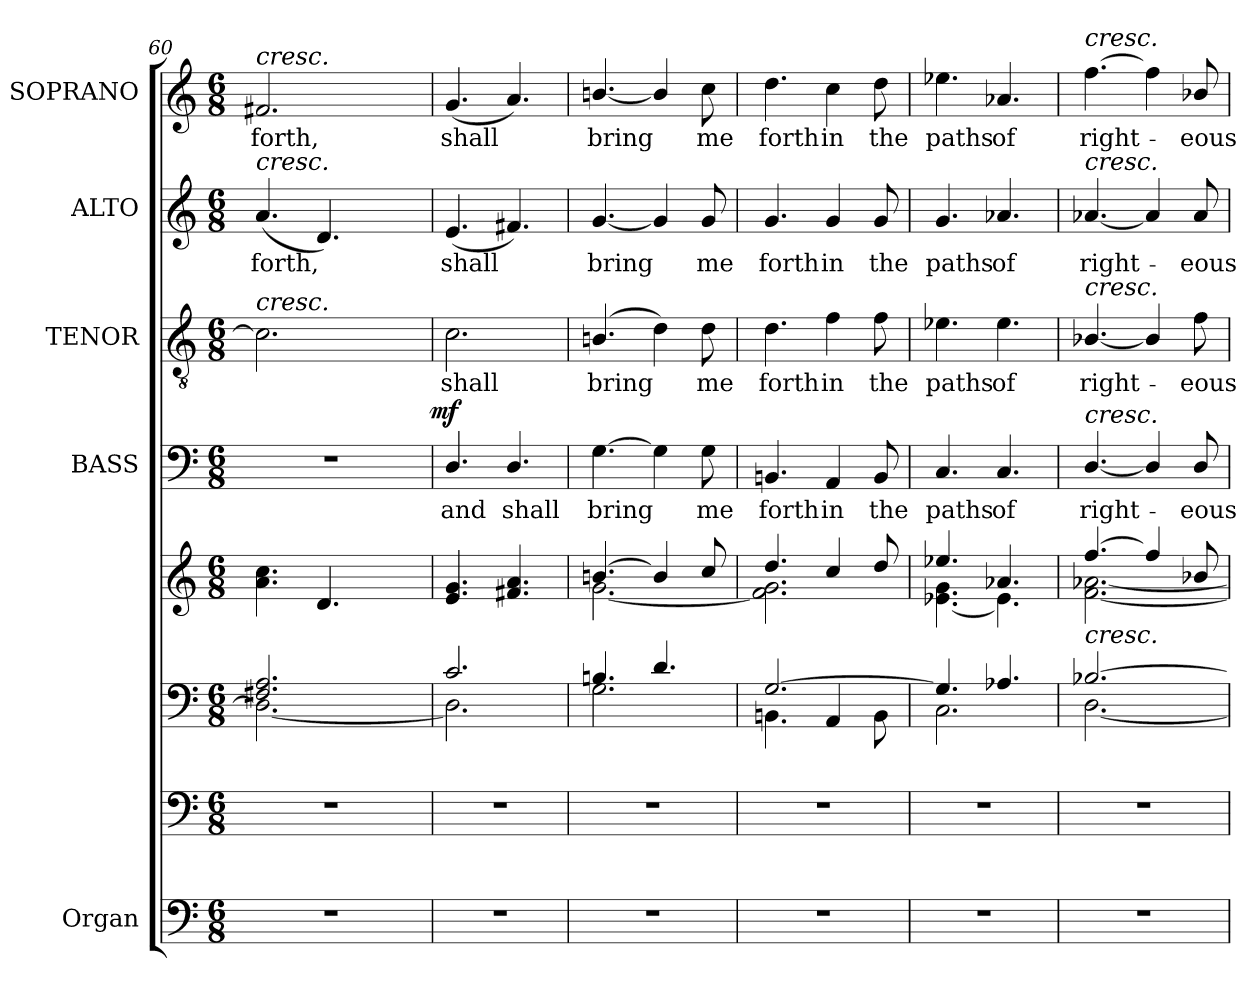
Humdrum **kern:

**kern	**kern	**kern	**kern	**kern	**text	**dynam	**kern	**text	**kern	**text	**kern	**text
*part5	*part5	*part5	*part5	*part4	*part4	*part4	*part3	*part3	*part2	*part2	*part1	*part1
*staff8	*staff7	*staff6	*staff5	*staff4	*staff4	*staff4	*staff3	*staff3	*staff2	*staff2	*staff1	*staff1
*I"Organ	*	*	*	*I"BASS	*	*	*I"TENOR	*	*I"ALTO	*	*I"SOPRANO	*
*I'Org.	*	*	*	*I'B.	*	*	*I'T.	*	*I'A.	*	*I'S.	*
*clefF4	*clefF4	*clefF4	*clefG2	*clefF4	*	*	*clefGv2	*	*clefG2	*	*clefG2	*
*	*	*	*	*	*	*	*ITrd7c12	*	*	*	*	*
*k[]	*k[]	*k[]	*k[]	*k[]	*	*	*k[]	*	*k[]	*	*k[]	*
*C:	*C:	*C:	*C:	*C:	*	*	*C:	*	*C:	*	*C:	*
*M6/8	*M6/8	*M6/8	*M6/8	*M6/8	*	*	*M6/8	*	*M6/8	*	*M6/8	*
=60	=60	=60	=60	=60	=60	=60	=60	=60	=60	=60	=60	=60
!LO:N:vis=1	!LO:N:vis=1	!	!	!LO:N:vis=1	!	!	!	!	!	!	!	!
*	*	*^	*	*	*	*	*	*	*	*	*	*
!	!	!	!	!	!	!	!	!	!	!	!LO:LY:b:color=#000000	!	!
!	!	!	!	!	!	!	!	!	!	!	!	!LO:TX:a:i:t=cresc.	!
!	!	!	!	!	!	!	!	!	!	!LO:TX:a:i:t=cresc.	!	!	!
!	!	!	!	!	!	!	!	!LO:TX:a:i:t=cresc.	!	!	!	!	!
!	!	!	!	!	!	!	!	!	!	!	!	!	!LO:LY:b:color=#000000
*	*	*	*	*	*^	*	*	*	*	*	*	*	*
2.r	2.r	2.F#Xi/ 2.Ai	2.Di\_	4.ai\ 4.cci	2.r	2ryy	.	.	2.Ci\]	.	(4.ai/	forth,	2.f#Xi/	forth,
.	.	.	.	4.di/	.	.	.	.	.	.	4.di/)	.	.	.
.	.	.	.	.	.	8ryy	.	.	.	.	.	.	.	.
.	.	.	.	.	.	16ryy	.	.	.	.	.	.	.	.
.	.	.	.	.	.	32ryy	.	.	.	.	.	.	.	.
.	.	.	.	.	.	64ryy	.	.	.	.	.	.	.	.
.	.	.	.	.	.	128...ryy	.	.	.	.	.	.	.	.
.	.	.	.	.	.	1024ryy	.	mf	.	.	.	.	.	.
=61	=61	=61	=61	=61	=61	=61	=61	=61	=61	=61	=61	=61	=61	=61
!LO:N:vis=1	!LO:N:vis=1	!	!	!	!	!	!	!	!	!	!	!	!	!
*	*	*	*	*	*v	*v	*	*	*	*	*	*	*	*
*	*	*	*	*	*^	*	*	*	*	*	*	*	*
!	!	!	!	!	!	!	!LO:LY:b:color=#000000	!	!	!	!	!	!	!
*	*	*	*	*	*v	*v	*	*	*	*	*	*	*	*
*	*	*	*	*	*^	*	*	*	*	*	*	*	*
!	!	!	!	!	!	!	!	!	!	!LO:LY:b:color=#000000	!	!	!	!
*	*	*	*	*	*v	*v	*	*	*	*	*	*	*	*
*	*	*	*	*	*^	*	*	*	*	*	*	*	*
!	!	!	!	!	!	!	!	!	!	!	!	!LO:LY:b:color=#000000	!	!
*	*	*	*	*	*v	*v	*	*	*	*	*	*	*	*
*	*	*	*	*	*^	*	*	*	*	*	*	*	*
!	!	!	!	!	!	!	!	!	!	!	!	!	!	!LO:LY:b:color=#000000
*	*	*	*	*	*v	*v	*	*	*	*	*	*	*	*
2.r	2.r	2.ci/	2.Di\]	4.ei/ 4.gi	4.Di/	and	.	2.Ci\	shall	(4.ei/	shall	(4.gi/	shall
!	!	!	!	!	!	!LO:LY:b:color=#000000	!	!	!	!	!	!	!
.	.	.	.	4.f#Xi/ 4.ai	4.Di/	shall	.	.	.	4.f#Xi/)	.	4.ai/)	.
=62	=62	=62	=62	=62	=62	=62	=62	=62	=62	=62	=62	=62	=62
!LO:N:vis=1	!LO:N:vis=1	!	!	!	!	!	!	!	!	!	!	!	!
*	*	*	*	*^	*	*	*	*	*	*	*	*	*
!	!	!	!	!	!	!	!LO:LY:b:color=#000000	!	!	!	!	!	!	!
!	!	!	!	!	!	!	!	!	!	!LO:LY:b:color=#000000	!	!	!	!
!	!	!	!	!	!	!	!	!	!	!	!	!LO:LY:b:color=#000000	!	!
!	!	!	!	!	!	!	!	!	!	!	!	!	!	!LO:LY:b:color=#000000
2.r	2.r	4.Bni/	2.Gi\	[4.bni/	[2.gi\	[4.Gi\	bring	.	(4.BBni/	bring	[4.gi/	bring	[4.bni/	bring
.	.	4.di/	.	4bi/]	.	4Gi\]	.	.	4Di\)	.	4gi/]	.	4bi/]	.
!	!	!	!	!	!	!	!LO:LY:b:color=#000000	!	!	!	!	!	!	!
!	!	!	!	!	!	!	!	!	!	!LO:LY:b:color=#000000	!	!	!	!
!	!	!	!	!	!	!	!	!	!	!	!	!LO:LY:b:color=#000000	!	!
!	!	!	!	!	!	!	!	!	!	!	!	!	!	!LO:LY:b:color=#000000
.	.	.	.	8cci/	.	8Gi\	me	.	8Di\	me	8gi/	me	8cci\	me
=63	=63	=63	=63	=63	=63	=63	=63	=63	=63	=63	=63	=63	=63	=63
!LO:N:vis=1	!LO:N:vis=1	!	!	!	!	!	!	!	!	!	!	!	!	!
!	!	!	!	!	!	!	!LO:LY:b:color=#000000	!	!	!	!	!	!	!
!	!	!	!	!	!	!	!	!	!	!LO:LY:b:color=#000000	!	!	!	!
!	!	!	!	!	!	!	!	!	!	!	!	!LO:LY:b:color=#000000	!	!
!	!	!	!	!	!	!	!	!	!	!	!	!	!	!LO:LY:b:color=#000000
2.r	2.r	[2.Gi/	4.BBni\	4.ddi/	2.fi\ 2.gi]	4.BBni/	forth	.	4.Di\	forth	4.gi/	forth	4.ddi\	forth
!	!	!	!	!	!	!	!LO:LY:b:color=#000000	!	!	!	!	!	!	!
!	!	!	!	!	!	!	!	!	!	!LO:LY:b:color=#000000	!	!	!	!
!	!	!	!	!	!	!	!	!	!	!	!	!LO:LY:b:color=#000000	!	!
!	!	!	!	!	!	!	!	!	!	!	!	!	!	!LO:LY:b:color=#000000
.	.	.	4AAi/	4cci/	.	4AAi/	in	.	4Fi\	in	4gi/	in	4cci\	in
!	!	!	!	!	!	!	!LO:LY:b:color=#000000	!	!	!	!	!	!	!
!	!	!	!	!	!	!	!	!	!	!LO:LY:b:color=#000000	!	!	!	!
!	!	!	!	!	!	!	!	!	!	!	!	!LO:LY:b:color=#000000	!	!
!	!	!	!	!	!	!	!	!	!	!	!	!	!	!LO:LY:b:color=#000000
.	.	.	8BBi\	8ddi/	.	8BBi/	the	.	8Fi\	the	8gi/	the	8ddi\	the
=64	=64	=64	=64	=64	=64	=64	=64	=64	=64	=64	=64	=64	=64	=64
!LO:N:vis=1	!LO:N:vis=1	!	!	!	!	!	!	!	!	!	!	!	!	!
!	!	!	!	!	!	!	!LO:LY:b:color=#000000	!	!	!	!	!	!	!
!	!	!	!	!	!	!	!	!	!	!LO:LY:b:color=#000000	!	!	!	!
!	!	!	!	!	!	!	!	!	!	!	!	!LO:LY:b:color=#000000	!	!
!	!	!	!	!	!	!	!	!	!	!	!	!	!	!LO:LY:b:color=#000000
2.r	2.r	4.Gi/]	2.Ci\	4.ee-Xi/	[4.e-Xi\ 4.gi	4.Ci/	paths	.	4.E-Xi\	paths	4.gi/	paths	4.ee-Xi\	paths
!	!	!	!	!	!	!	!LO:LY:b:color=#000000	!	!	!	!	!	!	!
!	!	!	!	!	!	!	!	!	!	!LO:LY:b:color=#000000	!	!	!	!
!	!	!	!	!	!	!	!	!	!	!	!	!LO:LY:b:color=#000000	!	!
!	!	!	!	!	!	!	!	!	!	!	!	!	!	!LO:LY:b:color=#000000
.	.	4.A-Xi/	.	4.a-Xi/	4.e-i\]	4.Ci/	of	.	4.E-i\	of	4.a-Xi/	of	4.a-Xi/	of
=65	=65	=65	=65	=65	=65	=65	=65	=65	=65	=65	=65	=65	=65	=65
!LO:N:vis=1	!LO:N:vis=1	!	!	!	!	!	!	!	!	!	!	!	!	!
!	!	!	!	!	!	!	!LO:LY:b:color=#000000	!	!	!	!	!	!	!
!	!	!	!	!	!	!	!	!	!	!LO:LY:b:color=#000000	!	!	!	!
!	!	!	!	!	!	!	!	!	!	!	!	!LO:LY:b:color=#000000	!	!
!	!	!	!	!	!	!	!	!	!	!	!	!	!LO:TX:a:i:t=cresc.	!
!	!	!	!	!	!	!	!	!	!	!	!LO:TX:a:i:t=cresc.	!	!	!
!	!	!	!	!	!	!	!	!	!LO:TX:a:i:t=cresc.	!	!	!	!	!
!	!	!	!	!	!	!LO:TX:a:i:t=cresc.	!	!	!	!	!	!	!	!
!	!	!LO:TX:a:i:t=cresc.	!	!	!	!	!	!	!	!	!	!	!	!
!	!	!	!	!	!	!	!	!	!	!	!	!	!	!LO:LY:b:color=#000000
2.r	2.r	[2.B-i/	[2.Di\	[4.ffi/	[2.fi\ [2.a-Xi	[4.Di/	right-	.	[4.BB-Xi/	right-	[4.a-Xi/	right-	[4.ffi\	right-
.	.	.	.	4ffi/]	.	4Di/]	.	.	4BB-i/]	.	4a-i/]	.	4ffi\]	.
!	!	!	!	!	!	!	!LO:LY:b:color=#000000	!	!	!	!	!	!	!
!	!	!	!	!	!	!	!	!	!	!LO:LY:b:color=#000000	!	!	!	!
!	!	!	!	!	!	!	!	!	!	!	!	!LO:LY:b:color=#000000	!	!
!	!	!	!	!	!	!	!	!	!	!	!	!	!	!LO:LY:b:color=#000000
.	.	.	.	8b-i/	.	8Di/	-eous-	.	8Fi\	-eous-	8a-i/	-eous-	8b-i/	-eous-
*	*	*v	*v	*	*	*	*	*	*	*	*	*	*	*
*	*	*	*v	*v	*	*	*	*	*	*	*	*	*
=	=	=	=	=	=	=	=	=	=	=	=	=
*-	*-	*-	*-	*-	*-	*-	*-	*-	*-	*-	*-	*-
